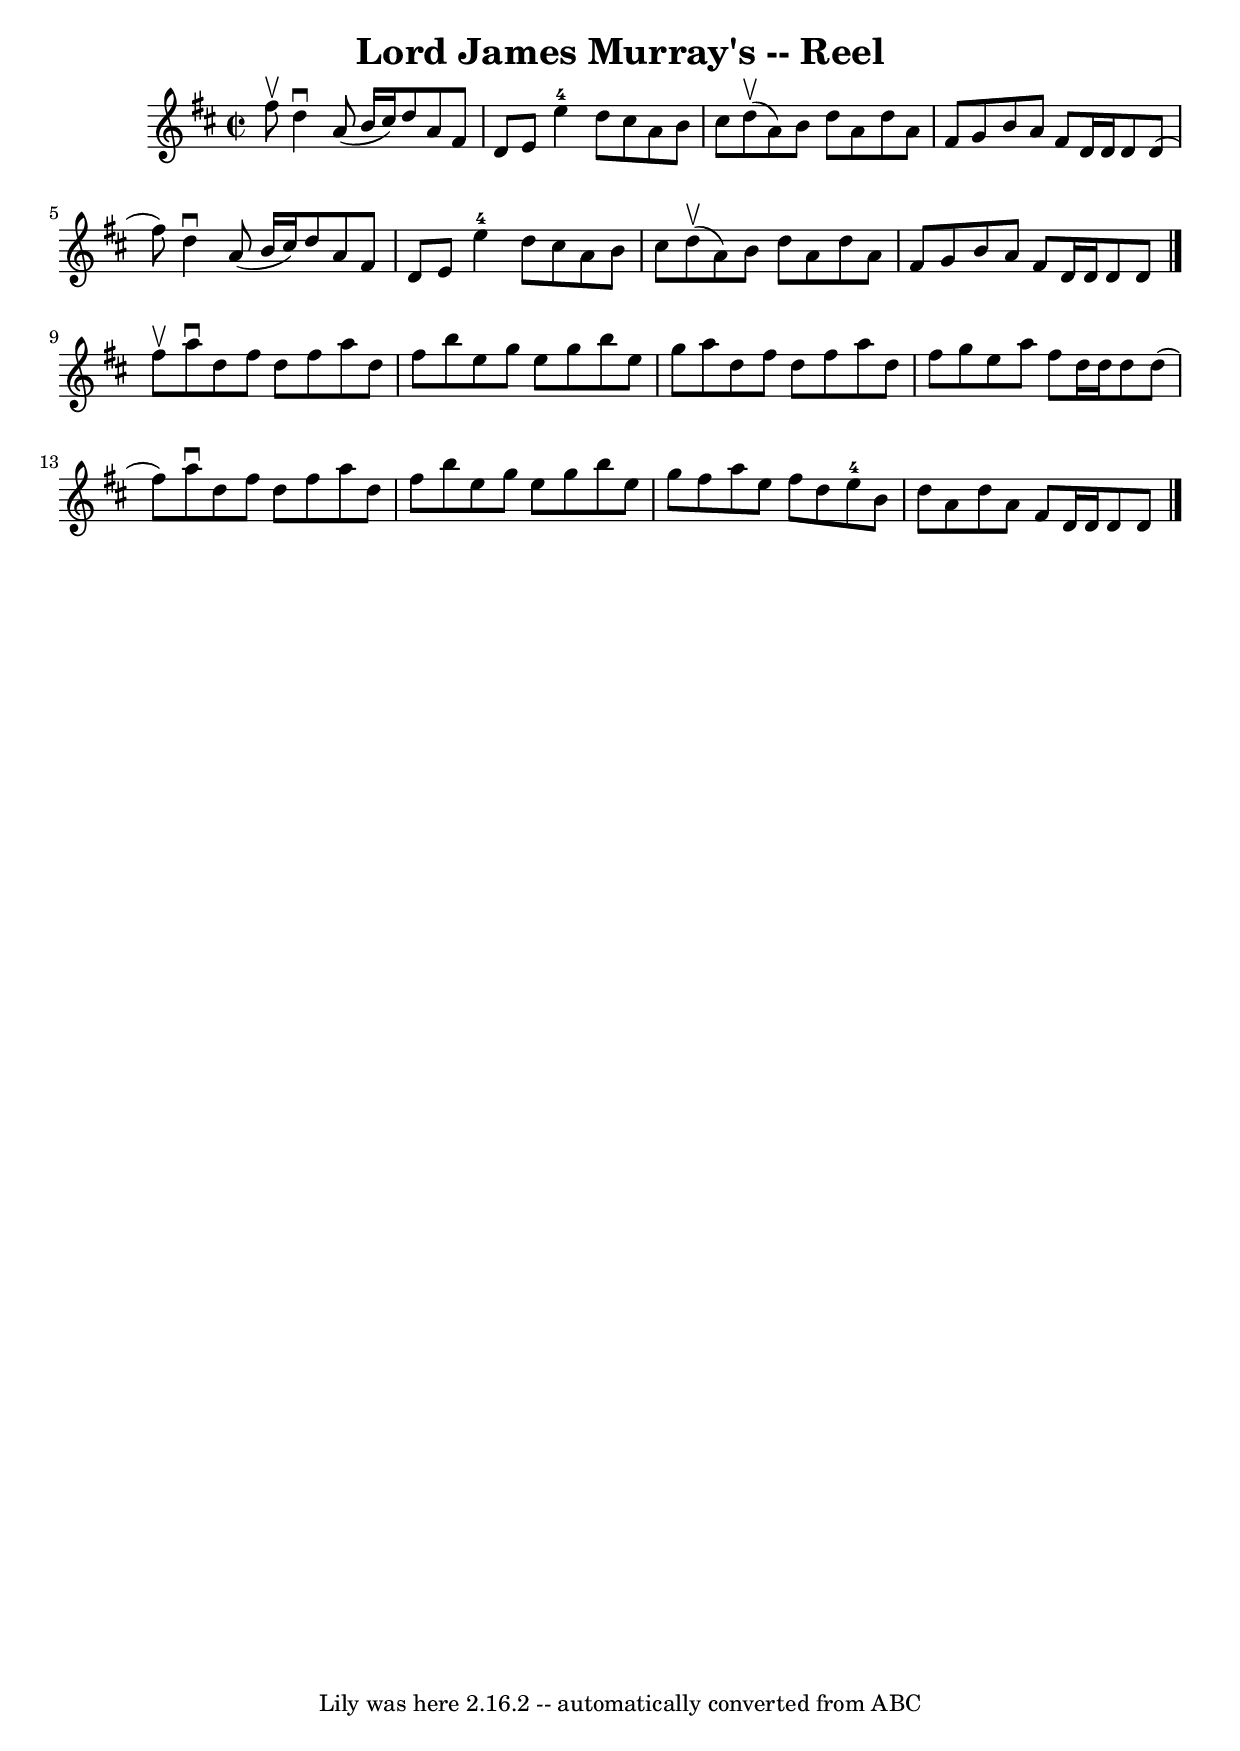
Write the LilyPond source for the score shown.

\version "2.7.40"
\include "Mammoth.ily"
\header {
	%% book = "Ryan's Mammoth Collection"
	crossRefNumber = "1"
	footnotes = "\\\\362"
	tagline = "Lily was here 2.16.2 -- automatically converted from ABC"
	title = "Lord James Murray's -- Reel"
}
voicedefault =  {


\override Staff.TimeSignature #'style = #'C
 \time 2/2 
\key d \major fis''8^\upbow |
 d''4^\downbow a'8 (
b'16 cis''16) d''8 a'8 fis'8 d'8    |
 e'8 e''4 
-4 d''8 cis''8 a'8 b'8 cis''8    |
 d''8^\upbow(a'8 
) b'8 d''8 a'8 d''8 a'8 fis'8    |
 g'8 b'8    
a'8 fis'8 d'16 d'16 d'8 d'8 (fis''8)   |
 d''4 
^\downbow a'8 (b'16 cis''16) d''8 a'8 fis'8 d'8    
|
 e'8 e''4-4 d''8 cis''8 a'8 b'8 cis''8    
|
 d''8^\upbow(a'8) b'8 d''8 a'8 d''8 a'8 fis'8 
   |
 g'8 b'8 a'8 fis'8 d'16 d'16 d'8 d'8  
\bar "|." fis''8^\upbow |
 a''8^\downbow d''8 fis''8    
d''8 fis''8 a''8 d''8 fis''8    |
 b''8 e''8 g''8    
e''8 g''8 b''8 e''8 g''8    |
 a''8 d''8 fis''8    
d''8 fis''8 a''8 d''8 fis''8    |
 g''8 e''8 a''8    
fis''8 d''16 d''16 d''8 d''8 (fis''8)   |
 a''8 
^\downbow d''8 fis''8 d''8 fis''8 a''8 d''8 fis''8    
|
 b''8 e''8 g''8 e''8 g''8 b''8 e''8 g''8    
|
 fis''8 a''8 e''8 fis''8 d''8 e''8-4 b'8 d''8  
  |
 a'8 d''8 a'8 fis'8 d'16 d'16 d'8 d'8    
\bar "|."   
}

\score{
    <<

	\context Staff="default"
	{
	    \voicedefault 
	}

    >>
	\layout {
	}
	\midi {}
}
